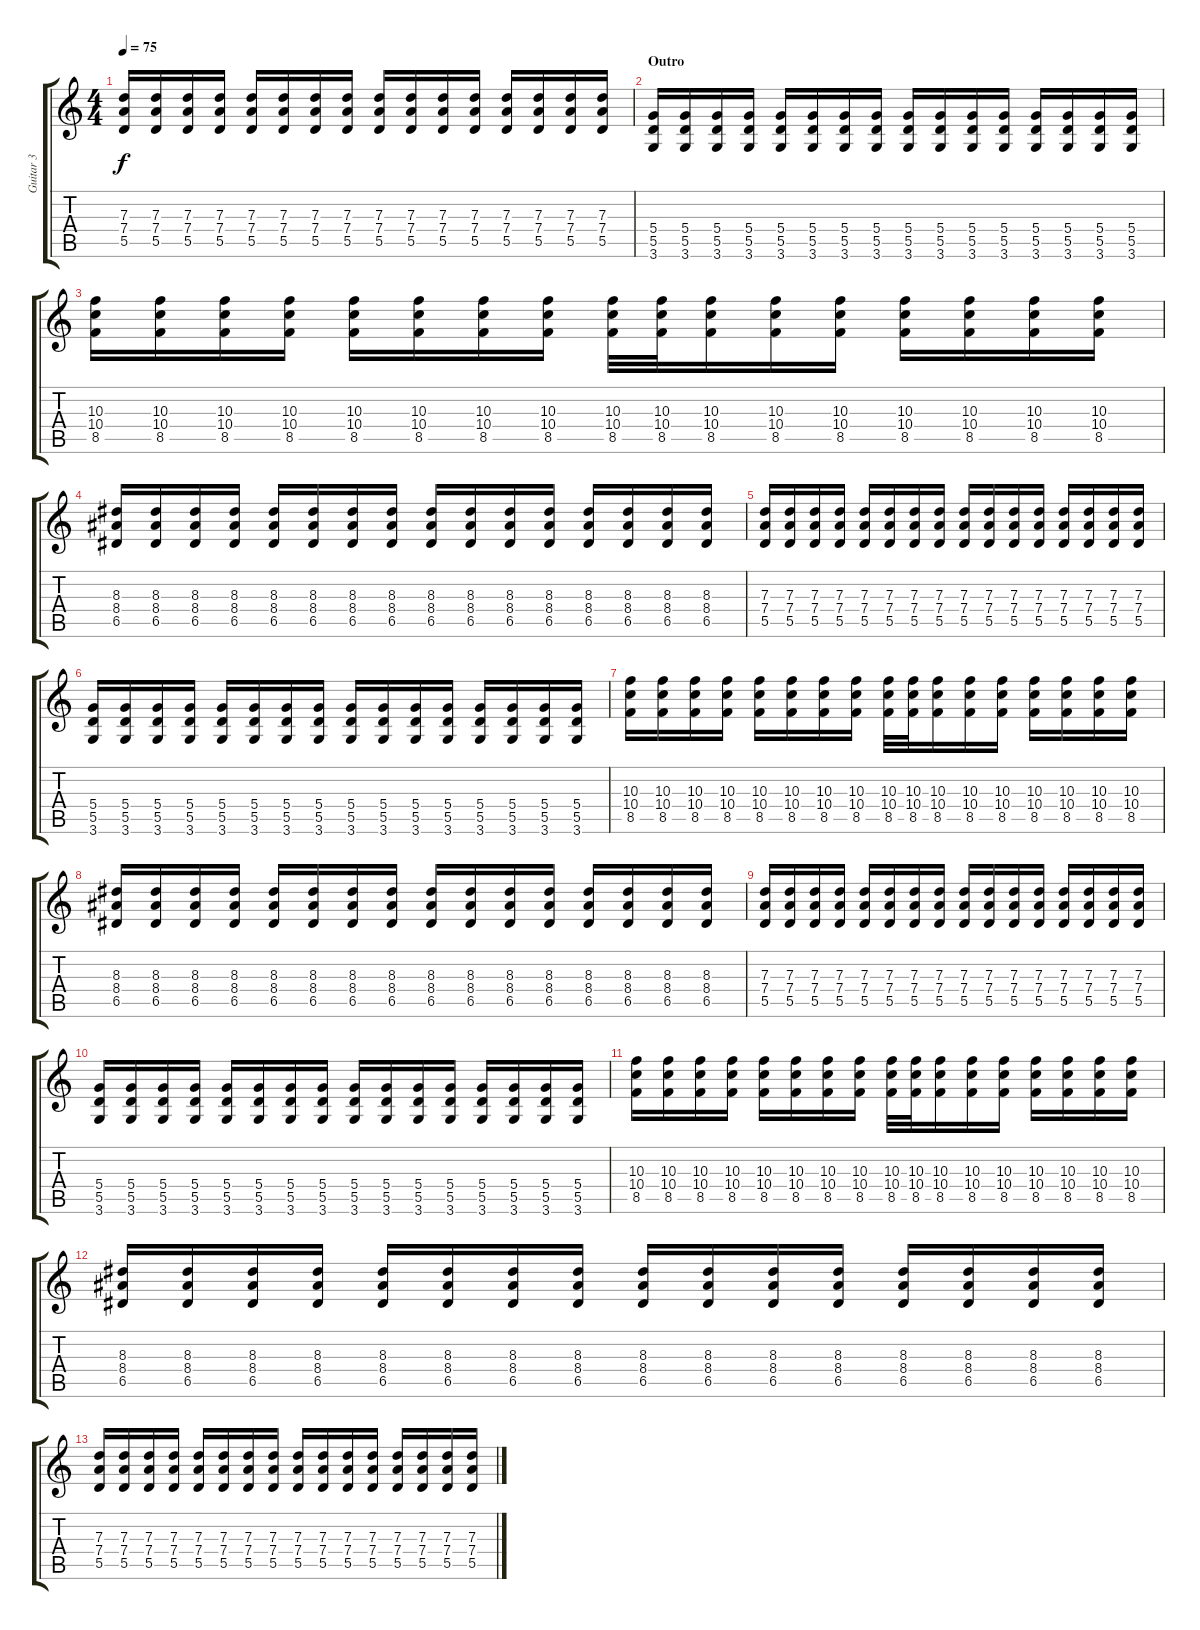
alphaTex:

\track ("Guitar 3" "Guitar 3") {instrument distortionguitar}
\staff {score tabs}
\tuning (E4 B3 G3 D3 A2 E2) {hide}
\ts (4 4)
\tempo 75
\clef g2
\ks c
(7.3 7.4 5.5).16{dy f} (7.3 7.4 5.5).16 (7.3 7.4 5.5).16 (7.3 7.4 5.5).16 (7.3 7.4 5.5).16 (7.3 7.4 5.5).16 (7.3 7.4 5.5).16 (7.3 7.4 5.5).16 (7.3 7.4 5.5).16 (7.3 7.4 5.5).16 (7.3 7.4 5.5).16 (7.3 7.4 5.5).16 (7.3 7.4 5.5).16 (7.3 7.4 5.5).16 (7.3 7.4 5.5).16 (7.3 7.4 5.5).16 |
\section ("" "Outro")
(5.4 5.5 3.6).16 (5.4 5.5 3.6).16 (5.4 5.5 3.6).16 (5.4 5.5 3.6).16 (5.4 5.5 3.6).16 (5.4 5.5 3.6).16 (5.4 5.5 3.6).16 (5.4 5.5 3.6).16 (5.4 5.5 3.6).16 (5.4 5.5 3.6).16 (5.4 5.5 3.6).16 (5.4 5.5 3.6).16 (5.4 5.5 3.6).16 (5.4 5.5 3.6).16 (5.4 5.5 3.6).16 (5.4 5.5 3.6).16 |
(10.3 10.4 8.5).16 (10.3 10.4 8.5).16 (10.3 10.4 8.5).16 (10.3 10.4 8.5).16 (10.3 10.4 8.5).16 (10.3 10.4 8.5).16 (10.3 10.4 8.5).16 (10.3 10.4 8.5).16 (10.3 10.4 8.5).32 (10.3 10.4 8.5).32 (10.3 10.4 8.5).16 (10.3 10.4 8.5).16 (10.3 10.4 8.5).16 (10.3 10.4 8.5).16 (10.3 10.4 8.5).16 (10.3 10.4 8.5).16 (10.3 10.4 8.5).16 |
(8.3 8.4 6.5).16 (8.3 8.4 6.5).16 (8.3 8.4 6.5).16 (8.3 8.4 6.5).16 (8.3 8.4 6.5).16 (8.3 8.4 6.5).16 (8.3 8.4 6.5).16 (8.3 8.4 6.5).16 (8.3 8.4 6.5).16 (8.3 8.4 6.5).16 (8.3 8.4 6.5).16 (8.3 8.4 6.5).16 (8.3 8.4 6.5).16 (8.3 8.4 6.5).16 (8.3 8.4 6.5).16 (8.3 8.4 6.5).16 |
(7.3 7.4 5.5).16 (7.3 7.4 5.5).16 (7.3 7.4 5.5).16 (7.3 7.4 5.5).16 (7.3 7.4 5.5).16 (7.3 7.4 5.5).16 (7.3 7.4 5.5).16 (7.3 7.4 5.5).16 (7.3 7.4 5.5).16 (7.3 7.4 5.5).16 (7.3 7.4 5.5).16 (7.3 7.4 5.5).16 (7.3 7.4 5.5).16 (7.3 7.4 5.5).16 (7.3 7.4 5.5).16 (7.3 7.4 5.5).16 |
(5.4 5.5 3.6).16 (5.4 5.5 3.6).16 (5.4 5.5 3.6).16 (5.4 5.5 3.6).16 (5.4 5.5 3.6).16 (5.4 5.5 3.6).16 (5.4 5.5 3.6).16 (5.4 5.5 3.6).16 (5.4 5.5 3.6).16 (5.4 5.5 3.6).16 (5.4 5.5 3.6).16 (5.4 5.5 3.6).16 (5.4 5.5 3.6).16 (5.4 5.5 3.6).16 (5.4 5.5 3.6).16 (5.4 5.5 3.6).16 |
(10.3 10.4 8.5).16 (10.3 10.4 8.5).16 (10.3 10.4 8.5).16 (10.3 10.4 8.5).16 (10.3 10.4 8.5).16 (10.3 10.4 8.5).16 (10.3 10.4 8.5).16 (10.3 10.4 8.5).16 (10.3 10.4 8.5).32 (10.3 10.4 8.5).32 (10.3 10.4 8.5).16 (10.3 10.4 8.5).16 (10.3 10.4 8.5).16 (10.3 10.4 8.5).16 (10.3 10.4 8.5).16 (10.3 10.4 8.5).16 (10.3 10.4 8.5).16 |
(8.3 8.4 6.5).16 (8.3 8.4 6.5).16 (8.3 8.4 6.5).16 (8.3 8.4 6.5).16 (8.3 8.4 6.5).16 (8.3 8.4 6.5).16 (8.3 8.4 6.5).16 (8.3 8.4 6.5).16 (8.3 8.4 6.5).16 (8.3 8.4 6.5).16 (8.3 8.4 6.5).16 (8.3 8.4 6.5).16 (8.3 8.4 6.5).16 (8.3 8.4 6.5).16 (8.3 8.4 6.5).16 (8.3 8.4 6.5).16 |
(7.3 7.4 5.5).16{volume 0} (7.3 7.4 5.5).16 (7.3 7.4 5.5).16 (7.3 7.4 5.5).16 (7.3 7.4 5.5).16 (7.3 7.4 5.5).16 (7.3 7.4 5.5).16 (7.3 7.4 5.5).16 (7.3 7.4 5.5).16 (7.3 7.4 5.5).16 (7.3 7.4 5.5).16 (7.3 7.4 5.5).16 (7.3 7.4 5.5).16 (7.3 7.4 5.5).16 (7.3 7.4 5.5).16 (7.3 7.4 5.5).16 |
(5.4 5.5 3.6).16 (5.4 5.5 3.6).16 (5.4 5.5 3.6).16 (5.4 5.5 3.6).16 (5.4 5.5 3.6).16 (5.4 5.5 3.6).16 (5.4 5.5 3.6).16 (5.4 5.5 3.6).16 (5.4 5.5 3.6).16 (5.4 5.5 3.6).16 (5.4 5.5 3.6).16 (5.4 5.5 3.6).16 (5.4 5.5 3.6).16 (5.4 5.5 3.6).16 (5.4 5.5 3.6).16 (5.4 5.5 3.6).16 |
(10.3 10.4 8.5).16 (10.3 10.4 8.5).16 (10.3 10.4 8.5).16 (10.3 10.4 8.5).16 (10.3 10.4 8.5).16 (10.3 10.4 8.5).16 (10.3 10.4 8.5).16 (10.3 10.4 8.5).16 (10.3 10.4 8.5).32 (10.3 10.4 8.5).32 (10.3 10.4 8.5).16 (10.3 10.4 8.5).16 (10.3 10.4 8.5).16 (10.3 10.4 8.5).16 (10.3 10.4 8.5).16 (10.3 10.4 8.5).16 (10.3 10.4 8.5).16 |
(8.3 8.4 6.5).16 (8.3 8.4 6.5).16 (8.3 8.4 6.5).16 (8.3 8.4 6.5).16 (8.3 8.4 6.5).16 (8.3 8.4 6.5).16 (8.3 8.4 6.5).16 (8.3 8.4 6.5).16 (8.3 8.4 6.5).16 (8.3 8.4 6.5).16 (8.3 8.4 6.5).16 (8.3 8.4 6.5).16 (8.3 8.4 6.5).16 (8.3 8.4 6.5).16 (8.3 8.4 6.5).16 (8.3 8.4 6.5).16 |
(7.3 7.4 5.5).16 (7.3 7.4 5.5).16 (7.3 7.4 5.5).16 (7.3 7.4 5.5).16 (7.3 7.4 5.5).16 (7.3 7.4 5.5).16 (7.3 7.4 5.5).16 (7.3 7.4 5.5).16 (7.3 7.4 5.5).16 (7.3 7.4 5.5).16 (7.3 7.4 5.5).16 (7.3 7.4 5.5).16 (7.3 7.4 5.5).16 (7.3 7.4 5.5).16 (7.3 7.4 5.5).16 (7.3 7.4 5.5).16
